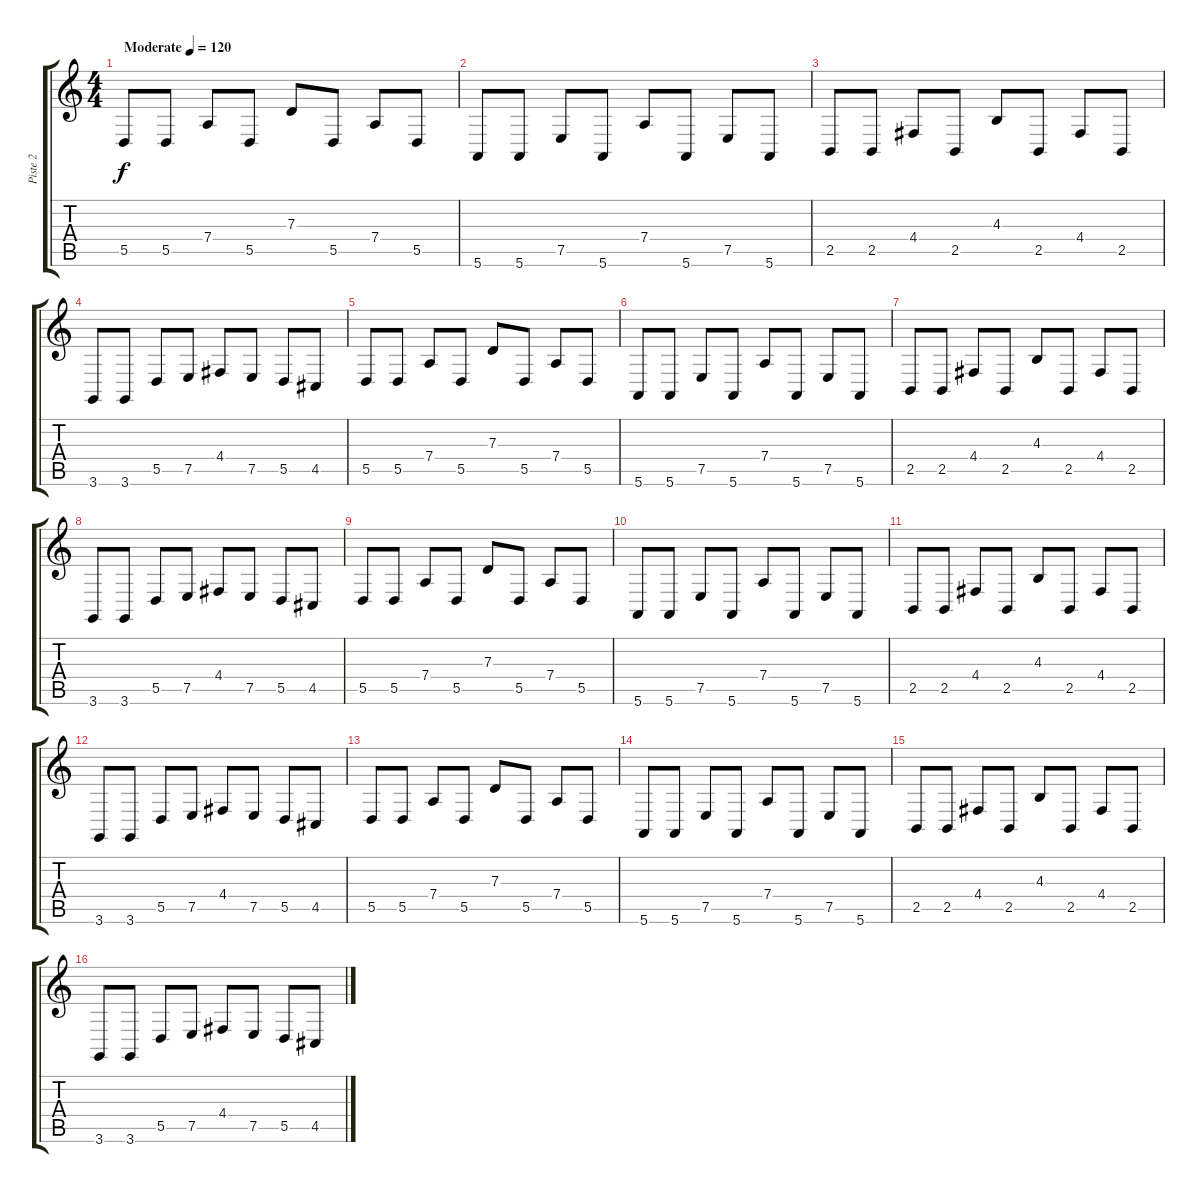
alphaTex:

\track ("Piste 2" "Piste 2") {instrument fx7echoes}
\staff {score tabs}
\tuning (E4 B3 G3 D3 A2 E2) {hide}
\ts (4 4)
\tempo (120 "Moderate")
\clef g2
\ks c
5.5.8{dy f instrument fx7echoes} 5.5.8 7.4.8 5.5.8 7.3.8 5.5.8 7.4.8 5.5.8 |
5.6.8 5.6.8 7.5.8 5.6.8 7.4.8 5.6.8 7.5.8 5.6.8 |
2.5.8 2.5.8 4.4.8 2.5.8 4.3.8 2.5.8 4.4.8 2.5.8 |
3.6.8 3.6.8 5.5.8 7.5.8 4.4.8 7.5.8 5.5.8 4.5.8 |
5.5.8 5.5.8 7.4.8 5.5.8 7.3.8 5.5.8 7.4.8 5.5.8 |
5.6.8 5.6.8 7.5.8 5.6.8 7.4.8 5.6.8 7.5.8 5.6.8 |
2.5.8 2.5.8 4.4.8 2.5.8 4.3.8 2.5.8 4.4.8 2.5.8 |
3.6.8 3.6.8 5.5.8 7.5.8 4.4.8 7.5.8 5.5.8 4.5.8 |
5.5.8 5.5.8 7.4.8 5.5.8 7.3.8 5.5.8 7.4.8 5.5.8 |
5.6.8 5.6.8 7.5.8 5.6.8 7.4.8 5.6.8 7.5.8 5.6.8 |
2.5.8 2.5.8 4.4.8 2.5.8 4.3.8 2.5.8 4.4.8 2.5.8 |
3.6.8 3.6.8 5.5.8 7.5.8 4.4.8 7.5.8 5.5.8 4.5.8 |
5.5.8 5.5.8 7.4.8 5.5.8 7.3.8 5.5.8 7.4.8 5.5.8 |
5.6.8 5.6.8 7.5.8 5.6.8 7.4.8 5.6.8 7.5.8 5.6.8 |
2.5.8 2.5.8 4.4.8 2.5.8 4.3.8 2.5.8 4.4.8 2.5.8 |
3.6.8 3.6.8 5.5.8 7.5.8 4.4.8 7.5.8 5.5.8 4.5.8
